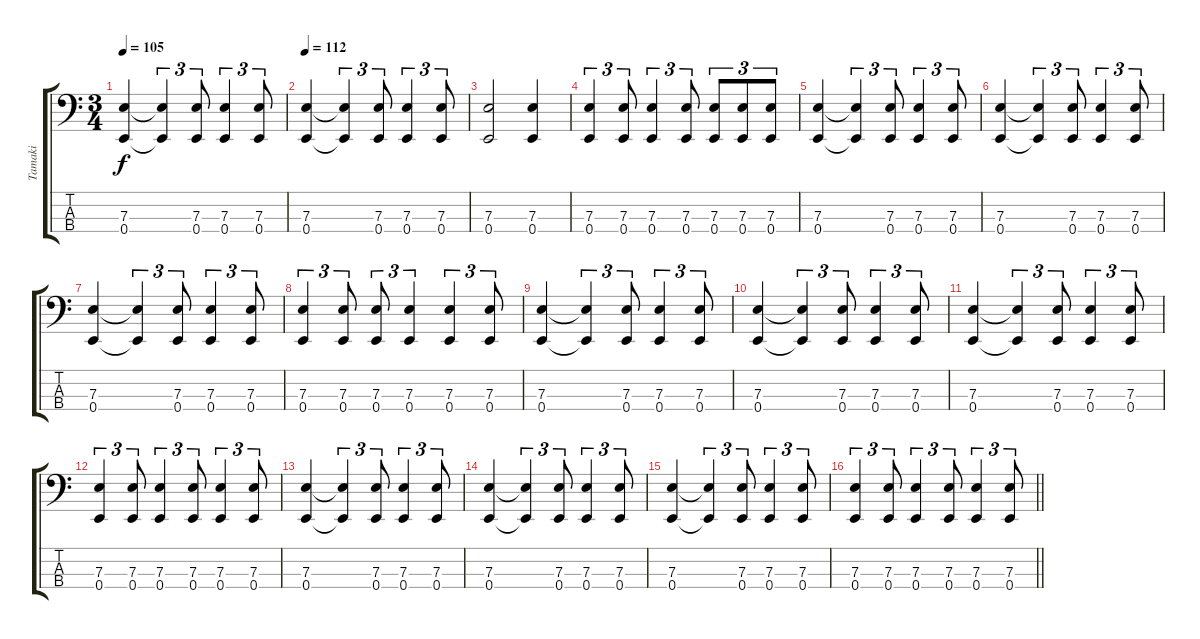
\track ("Tamaki" "Tamaki") {instrument electricbassfinger}
\staff {score tabs}
\tuning (G2 D2 A1 E1) {hide}
\ts (3 4)
\section ("" "")
\tempo 105
\clef f4
\ks c
(7.3 0.4).4{dy f volume 11 instrument overdrivenguitar} (7.3{t} 0.4{t}).4{tu (3 2)} (7.3 0.4).8{tu (3 2)} (7.3 0.4).4{tu (3 2)} (7.3 0.4).8{tu (3 2)} |
\tempo 112
(7.3 0.4).4 (7.3{t} 0.4{t}).4{tu (3 2)} (7.3 0.4).8{tu (3 2)} (7.3 0.4).4{tu (3 2)} (7.3 0.4).8{tu (3 2)} |
(7.3 0.4).2 (7.3 0.4).4 |
(7.3 0.4).4{tu (3 2)} (7.3 0.4).8{tu (3 2)} (7.3 0.4).4{tu (3 2)} (7.3 0.4).8{tu (3 2)} (7.3 0.4).8{tu (3 2)} (7.3 0.4).8{tu (3 2)} (7.3 0.4).8{tu (3 2)} |
(7.3 0.4).4 (7.3{t} 0.4{t}).4{tu (3 2)} (7.3 0.4).8{tu (3 2)} (7.3 0.4).4{tu (3 2)} (7.3 0.4).8{tu (3 2)} |
(7.3 0.4).4 (7.3{t} 0.4{t}).4{tu (3 2)} (7.3 0.4).8{tu (3 2)} (7.3 0.4).4{tu (3 2)} (7.3 0.4).8{tu (3 2)} |
(7.3 0.4).4 (7.3{t} 0.4{t}).4{tu (3 2)} (7.3 0.4).8{tu (3 2)} (7.3 0.4).4{tu (3 2)} (7.3 0.4).8{tu (3 2)} |
(7.3 0.4).4{tu (3 2)} (7.3 0.4).8{tu (3 2)} (7.3 0.4).8{tu (3 2)} (7.3 0.4).4{tu (3 2)} (7.3 0.4).4{tu (3 2)} (7.3 0.4).8{tu (3 2)} |
(7.3 0.4).4 (7.3{t} 0.4{t}).4{tu (3 2)} (7.3 0.4).8{tu (3 2)} (7.3 0.4).4{tu (3 2)} (7.3 0.4).8{tu (3 2)} |
(7.3 0.4).4 (7.3{t} 0.4{t}).4{tu (3 2)} (7.3 0.4).8{tu (3 2)} (7.3 0.4).4{tu (3 2)} (7.3 0.4).8{tu (3 2)} |
(7.3 0.4).4 (7.3{t} 0.4{t}).4{tu (3 2)} (7.3 0.4).8{tu (3 2)} (7.3 0.4).4{tu (3 2)} (7.3 0.4).8{tu (3 2)} |
(7.3 0.4).4{tu (3 2)} (7.3 0.4).8{tu (3 2)} (7.3 0.4).4{tu (3 2)} (7.3 0.4).8{tu (3 2)} (7.3 0.4).4{tu (3 2)} (7.3 0.4).8{tu (3 2)} |
(7.3 0.4).4 (7.3{t} 0.4{t}).4{tu (3 2)} (7.3 0.4).8{tu (3 2)} (7.3 0.4).4{tu (3 2)} (7.3 0.4).8{tu (3 2)} |
(7.3 0.4).4 (7.3{t} 0.4{t}).4{tu (3 2)} (7.3 0.4).8{tu (3 2)} (7.3 0.4).4{tu (3 2)} (7.3 0.4).8{tu (3 2)} |
(7.3 0.4).4 (7.3{t} 0.4{t}).4{tu (3 2)} (7.3 0.4).8{tu (3 2)} (7.3 0.4).4{tu (3 2)} (7.3 0.4).8{tu (3 2)} |
\barLineRight lightlight
(7.3 0.4).4{tu (3 2)} (7.3 0.4).8{tu (3 2)} (7.3 0.4).4{tu (3 2)} (7.3 0.4).8{tu (3 2)} (7.3 0.4).4{tu (3 2)} (7.3 0.4).8{tu (3 2)}
